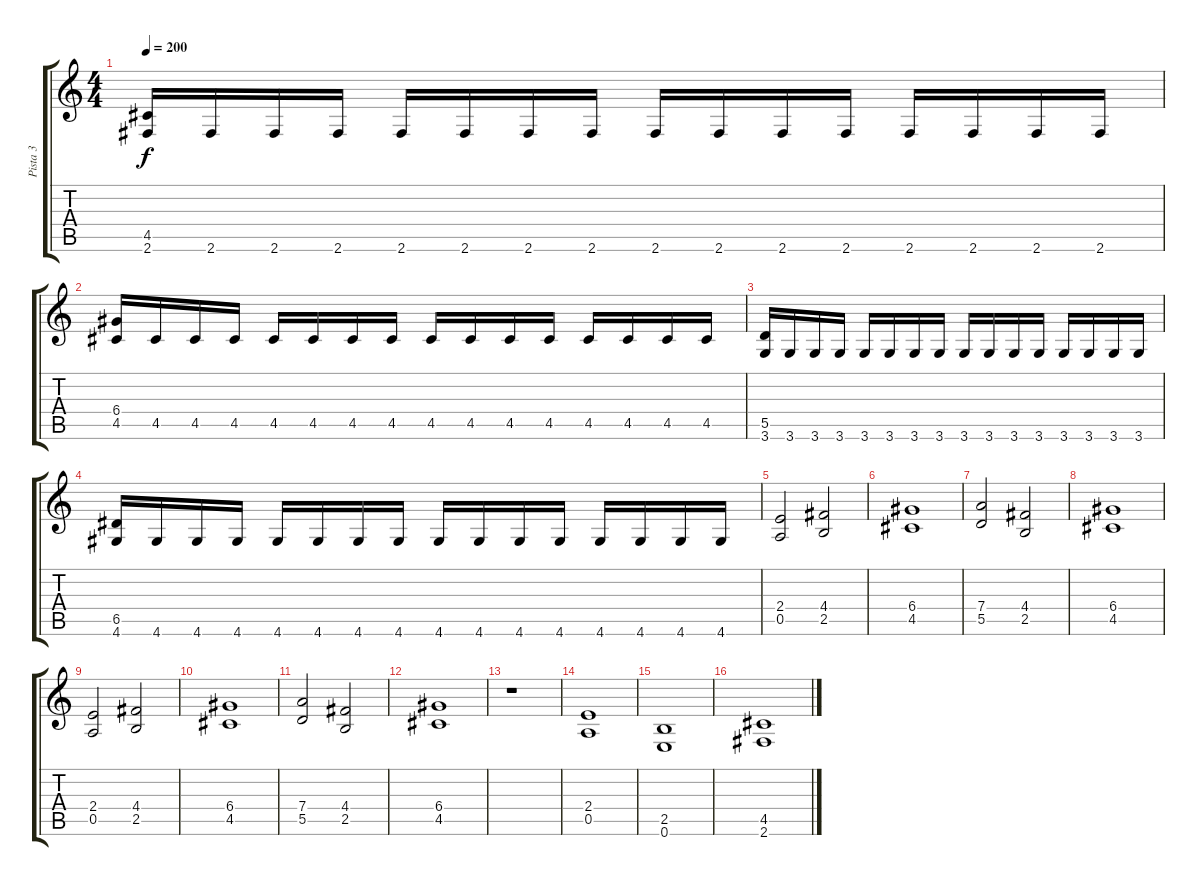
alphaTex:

\track ("Pista 3" "Pista 3") {instrument distortionguitar}
\staff {score tabs}
\tuning (E4 B3 G3 D3 A2 E2) {hide}
\ts (4 4)
\tempo 200
\clef g2
\ks c
(4.5 2.6).16{dy f} 2.6.16 2.6.16 2.6.16 2.6.16 2.6.16 2.6.16 2.6.16 2.6.16 2.6.16 2.6.16 2.6.16 2.6.16 2.6.16 2.6.16 2.6.16 |
(6.4 4.5).16 4.5.16 4.5.16 4.5.16 4.5.16 4.5.16 4.5.16 4.5.16 4.5.16 4.5.16 4.5.16 4.5.16 4.5.16 4.5.16 4.5.16 4.5.16 |
(5.5 3.6).16 3.6.16 3.6.16 3.6.16 3.6.16 3.6.16 3.6.16 3.6.16 3.6.16 3.6.16 3.6.16 3.6.16 3.6.16 3.6.16 3.6.16 3.6.16 |
(6.5 4.6).16 4.6.16 4.6.16 4.6.16 4.6.16 4.6.16 4.6.16 4.6.16 4.6.16 4.6.16 4.6.16 4.6.16 4.6.16 4.6.16 4.6.16 4.6.16 |
(2.4 0.5).2 (4.4 2.5).2 |
(6.4 4.5).1 |
(7.4 5.5).2 (4.4 2.5).2 |
(6.4 4.5).1 |
(2.4 0.5).2 (4.4 2.5).2 |
(6.4 4.5).1 |
(7.4 5.5).2 (4.4 2.5).2 |
(6.4 4.5).1 |
r.1 |
(2.4 0.5).1 |
(2.5 0.6).1 |
(4.5 2.6).1
